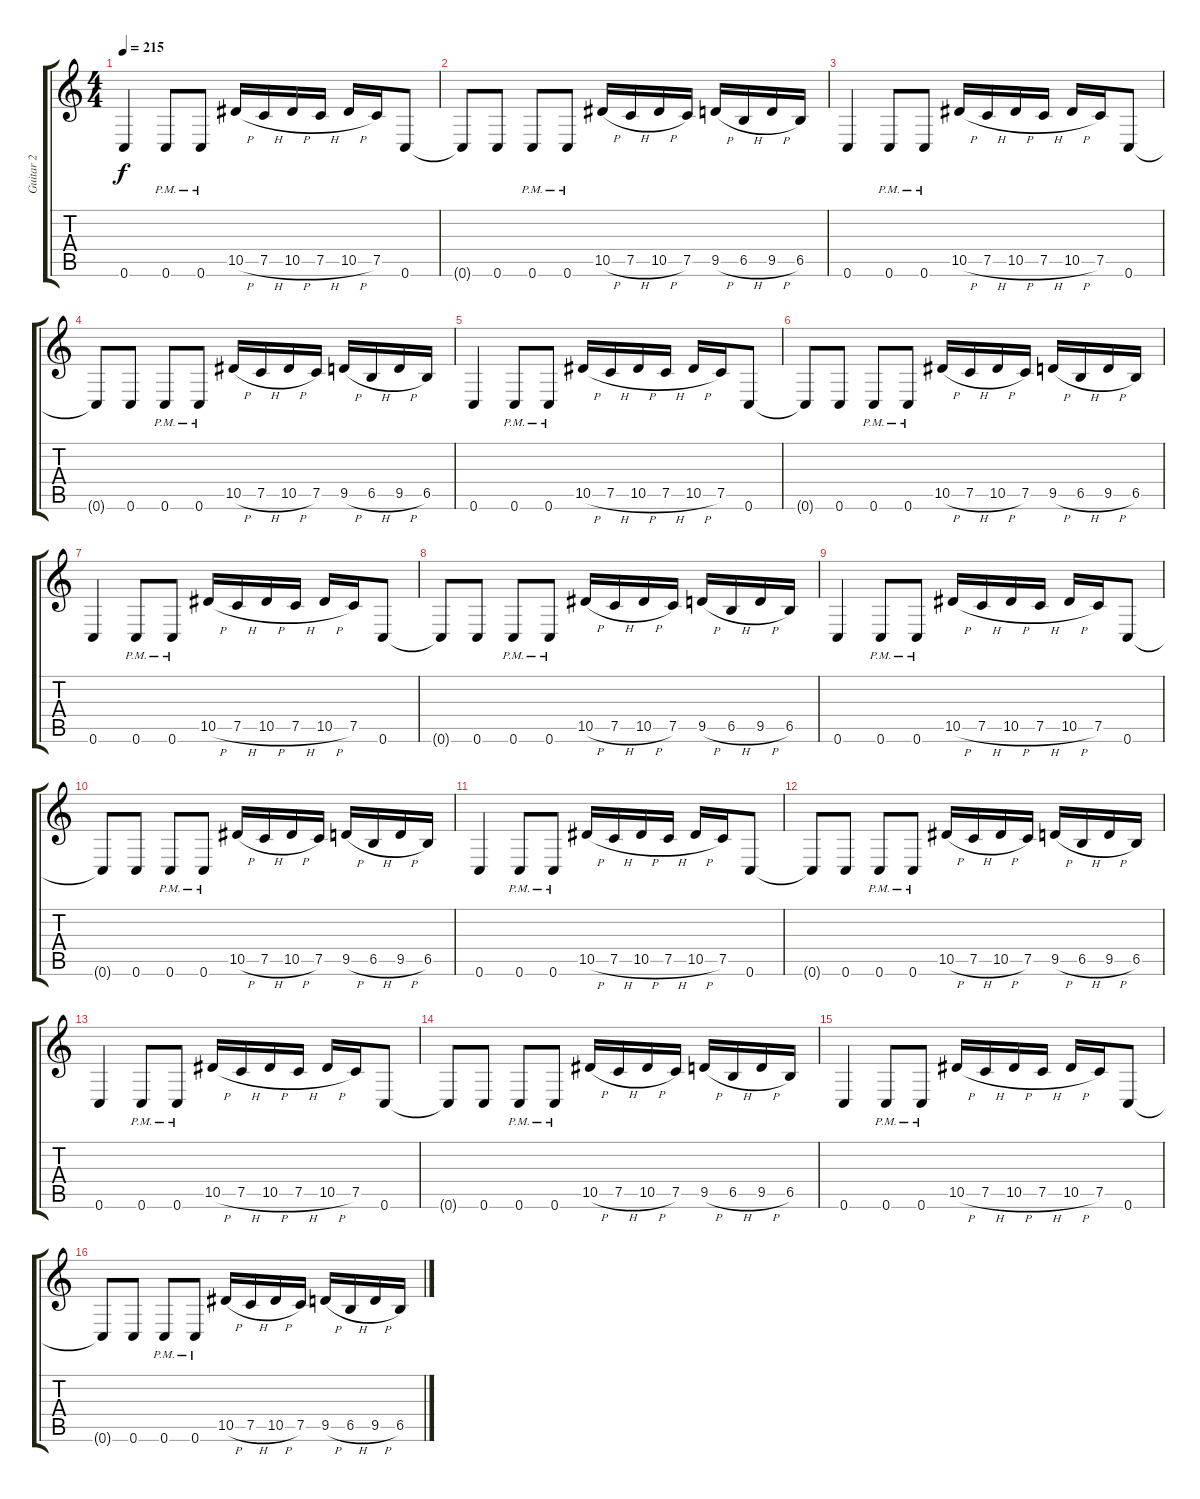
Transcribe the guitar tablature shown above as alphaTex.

\track ("Guitar 2" "Guitar 2") {instrument distortionguitar}
\staff {score tabs}
\tuning (C4 G3 Eb3 Bb2 F2 C2) {hide}
\ts (4 4)
\tempo 215
\clef g2
\ks c
0.6.4{dy f} 0.6{pm}.8 0.6{pm}.8 10.5{h}.16 7.5{h}.16 10.5{h}.16 7.5{h}.16 10.5{h}.16 7.5.16 0.6.8 |
0.6{t}.8 0.6.8 0.6{pm}.8 0.6{pm}.8 10.5{h}.16 7.5{h}.16 10.5{h}.16 7.5.16 9.5{h}.16 6.5{h}.16 9.5{h}.16 6.5.16 |
0.6.4 0.6{pm}.8 0.6{pm}.8 10.5{h}.16 7.5{h}.16 10.5{h}.16 7.5{h}.16 10.5{h}.16 7.5.16 0.6.8 |
0.6{t}.8 0.6.8 0.6{pm}.8 0.6{pm}.8 10.5{h}.16 7.5{h}.16 10.5{h}.16 7.5.16 9.5{h}.16 6.5{h}.16 9.5{h}.16 6.5.16 |
0.6.4 0.6{pm}.8 0.6{pm}.8 10.5{h}.16 7.5{h}.16 10.5{h}.16 7.5{h}.16 10.5{h}.16 7.5.16 0.6.8 |
0.6{t}.8 0.6.8 0.6{pm}.8 0.6{pm}.8 10.5{h}.16 7.5{h}.16 10.5{h}.16 7.5.16 9.5{h}.16 6.5{h}.16 9.5{h}.16 6.5.16 |
0.6.4 0.6{pm}.8 0.6{pm}.8 10.5{h}.16 7.5{h}.16 10.5{h}.16 7.5{h}.16 10.5{h}.16 7.5.16 0.6.8 |
0.6{t}.8 0.6.8 0.6{pm}.8 0.6{pm}.8 10.5{h}.16 7.5{h}.16 10.5{h}.16 7.5.16 9.5{h}.16 6.5{h}.16 9.5{h}.16 6.5.16 |
0.6.4 0.6{pm}.8 0.6{pm}.8 10.5{h}.16 7.5{h}.16 10.5{h}.16 7.5{h}.16 10.5{h}.16 7.5.16 0.6.8 |
0.6{t}.8 0.6.8 0.6{pm}.8 0.6{pm}.8 10.5{h}.16 7.5{h}.16 10.5{h}.16 7.5.16 9.5{h}.16 6.5{h}.16 9.5{h}.16 6.5.16 |
0.6.4 0.6{pm}.8 0.6{pm}.8 10.5{h}.16 7.5{h}.16 10.5{h}.16 7.5{h}.16 10.5{h}.16 7.5.16 0.6.8 |
0.6{t}.8 0.6.8 0.6{pm}.8 0.6{pm}.8 10.5{h}.16 7.5{h}.16 10.5{h}.16 7.5.16 9.5{h}.16 6.5{h}.16 9.5{h}.16 6.5.16 |
0.6.4 0.6{pm}.8 0.6{pm}.8 10.5{h}.16 7.5{h}.16 10.5{h}.16 7.5{h}.16 10.5{h}.16 7.5.16 0.6.8 |
0.6{t}.8 0.6.8 0.6{pm}.8 0.6{pm}.8 10.5{h}.16 7.5{h}.16 10.5{h}.16 7.5.16 9.5{h}.16 6.5{h}.16 9.5{h}.16 6.5.16 |
0.6.4 0.6{pm}.8 0.6{pm}.8 10.5{h}.16 7.5{h}.16 10.5{h}.16 7.5{h}.16 10.5{h}.16 7.5.16 0.6.8 |
0.6{t}.8 0.6.8 0.6{pm}.8 0.6{pm}.8 10.5{h}.16 7.5{h}.16 10.5{h}.16 7.5.16 9.5{h}.16 6.5{h}.16 9.5{h}.16 6.5.16
